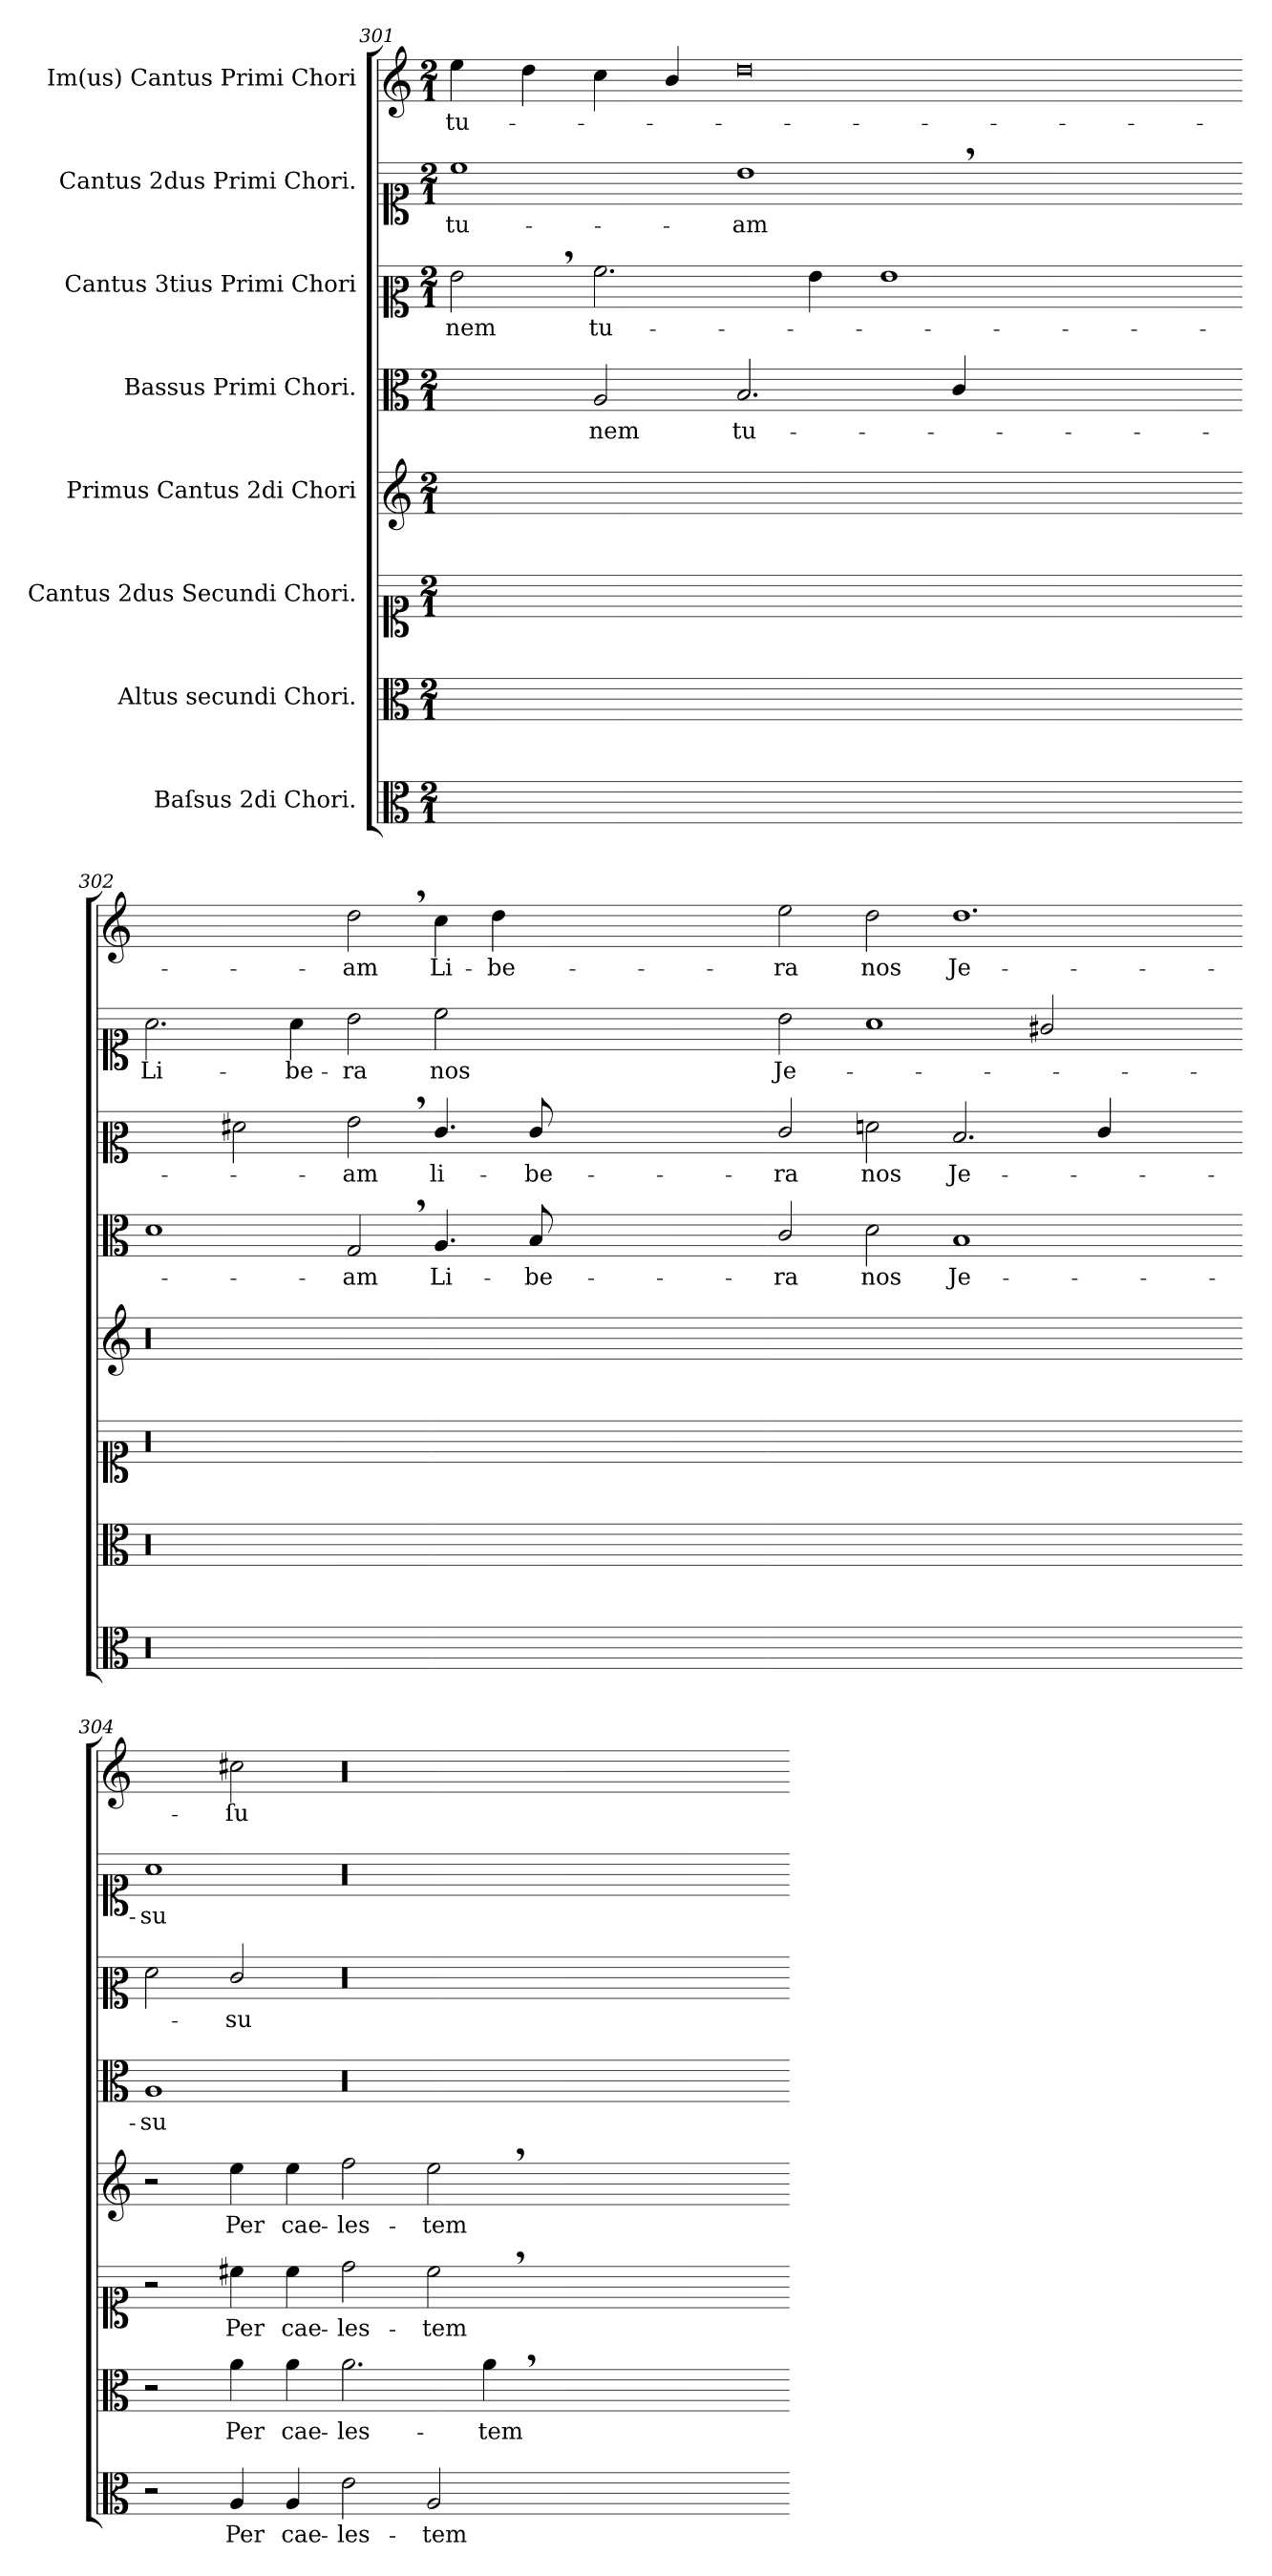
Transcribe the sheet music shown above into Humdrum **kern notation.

**kern	**text	**kern	**text	**kern	**text	**kern	**text	**kern	**text	**kern	**text	**kern	**text	**kern	**text
*part8	*part8	*part7	*part7	*part6	*part6	*part5	*part5	*part4	*part4	*part3	*part3	*part2	*part2	*part1	*part1
*staff8	*staff8	*staff7	*staff7	*staff6	*staff6	*staff5	*staff5	*staff4	*staff4	*staff3	*staff3	*staff2	*staff2	*staff1	*staff1
*I"Baſsus 2di Chori.	*	*I"Altus secundi Chori.	*	*I"Cantus 2dus Secundi Chori.	*	*I"Primus Cantus 2di Chori	*	*I"Bassus Primi Chori.	*	*I"Cantus 3tius Primi Chori	*	*I"Cantus 2dus Primi Chori.	*	*I"Im(us) Cantus Primi Chori	*
*clefC3	*	*clefC3	*	*clefC1	*	*clefG2	*	*clefC3	*	*clefC2	*	*clefC1	*	*clefG2	*
*k[]	*	*k[]	*	*k[]	*	*k[]	*	*k[]	*	*k[]	*	*k[]	*	*k[]	*
*M2/1	*	*M2/1	*	*M2/1	*	*M2/1	*	*M2/1	*	*M2/1	*	*M2/1	*	*M2/1	*
=301	=301	=301	=301	=301	=301	=301	=301	=301	=301	=301	=301	=301	=301	=301	=301
0.ryy	.	0.ryy	.	0.ryy	.	0.ryy	.	2ryy	.	2g,<\	-nem	1cc	tu-	4ee\	tu-
.	.	.	.	.	.	.	.	.	.	.	.	.	.	4dd\	.
.	.	.	.	.	.	.	.	2A/	-nem	2.a\	tu-	.	.	4cc\	.
.	.	.	.	.	.	.	.	.	.	.	.	.	.	4b/	.
.	.	.	.	.	.	.	.	2.B/	tu-	.	.	1b,<	-am	0dd	.
.	.	.	.	.	.	.	.	.	.	4g\	.	.	.	.	.
.	.	.	.	.	.	.	.	.	.	1g\	.	.	.	.	.
.	.	.	.	.	.	.	.	4c/	.	.	.	.	.	.	.
.	.	.	.	.	.	.	.	1ryy	.	.	.	1ryy	.	.	.
.	.	.	.	.	.	.	.	.	.	2ryy	.	.	.	.	.
=302-	=302-	=302-	=302-	=302-	=302-	=302-	=302-	=302-	=302-	=302-	=302-	=302-	=302-	=302-	=302-
00r	.	00r	.	00r	.	00r	.	1d	.	2ryy	.	2.a\	Li-	1ryy	.
.	.	.	.	.	.	.	.	.	.	2f#X\	.	.	.	.	.
.	.	.	.	.	.	.	.	.	.	.	.	4a\	-be-	.	.
.	.	.	.	.	.	.	.	2G,</	-am	2g,<\	-am	2b\	-ra	2dd,<\	-am
.	.	.	.	.	.	.	.	4.A/	Li-	4.e/	li-	2cc\	nos	4cc\	Li-
.	.	.	.	.	.	.	.	.	.	.	.	.	.	4dd\	-be-
.	.	.	.	.	.	.	.	8B/	-be-	8e/	-be-	.	.	.	.
.	.	.	.	.	.	.	.	0ryy	.	0ryy	.	0ryy	.	0ryy	.
=303-	=303-	=303-	=303-	=303-	=303-	=303-	=303-	=303-	=303-	=303-	=303-	=303-	=303-	=303-	=303-
0ryy	.	0ryy	.	0ryy	.	0ryy	.	2c/	-ra	2e/	-ra	2b\	Je-	2ee\	-ra
.	.	.	.	.	.	.	.	2d\	nos	2fn\	nos	1a	.	2dd\	nos
.	.	.	.	.	.	.	.	1B	Je-	2.d/	Je-	.	.	1.dd	Je-
.	.	.	.	.	.	.	.	.	.	.	.	2g#X/	.	.	.
.	.	.	.	.	.	.	.	.	.	4e/	.	.	.	.	.
2ryy	.	2ryy	.	2ryy	.	2ryy	.	2ryy	.	2ryy	.	2ryy	.	.	.
=304-	=304-	=304-	=304-	=304-	=304-	=304-	=304-	=304-	=304-	=304-	=304-	=304-	=304-	=304-	=304-
2r	.	2r	.	2r	.	2r	.	1A	-su	2f\	.	1a	-su	2ryy	.
4A/	Per	4a\	Per	4cc#X\	Per	4ee\	Per	.	.	2e/	-su	.	.	2cc#X\	-ſu
4A/	cae-	4a\	cae-	4cc#\	cae-	4ee\	cae-	.	.	.	.	.	.	.	.
2e\	-les-	2.a\	-les-	2dd\	-les-	2ff\	-les-	00r	.	00r	.	00r	.	00r	.
2A/	-tem	.	.	2cc#,<\	-tem	2ee,<\	-tem	.	.	.	.	.	.	.	.
.	.	4a,<\	-tem	.	.	.	.	.	.	.	.	.	.	.	.
0.ryy	.	0.ryy	.	0.ryy	.	0.ryy	.	.	.	.	.	.	.	.	.
=-	=-	=-	=-	=-	=-	=-	=-	=-	=-	=-	=-	=-	=-	=-	=-
*-	*-	*-	*-	*-	*-	*-	*-	*-	*-	*-	*-	*-	*-	*-	*-
